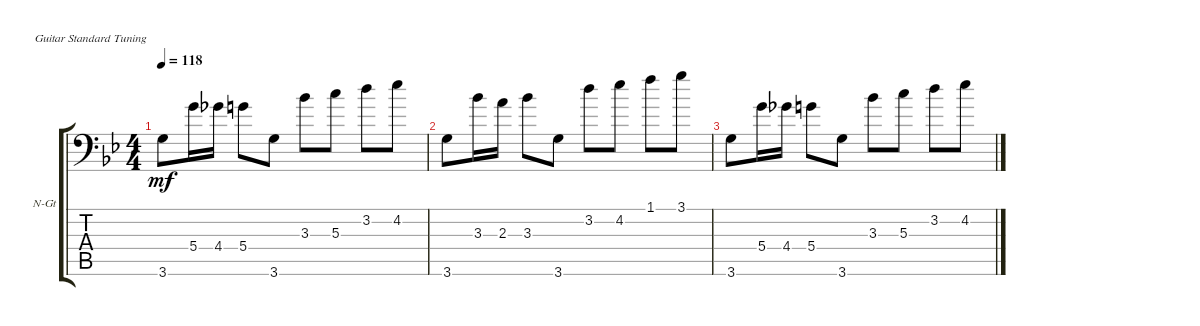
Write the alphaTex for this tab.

\defaultSystemsLayout 4
\bracketExtendMode groupsimilarinstruments
\firstSystemTrackNameOrientation horizontal
\otherSystemsTrackNameOrientation horizontal
\track ("Cello I" "N-Gt") {mute instrument acousticguitarnylon}
\staff {score tabs}
\tuning (E4 B3 G3 D3 A2 E2)
\ts (4 4)
\tempo 118
\clef f4
\ks gminor
3.6.8{dy mf instrument acousticguitarnylon} 5.4.16 4.4.16 5.4.8 3.6.8 3.3.8 5.3.8 3.2.8 4.2.8 |
3.6.8 3.3.16 2.3.16 3.3.8 3.6.8 3.2.8 4.2.8 1.1.8 3.1.8 |
3.6.8 5.4.16 4.4.16 5.4.8 3.6.8 3.3.8 5.3.8 3.2.8 4.2.8
